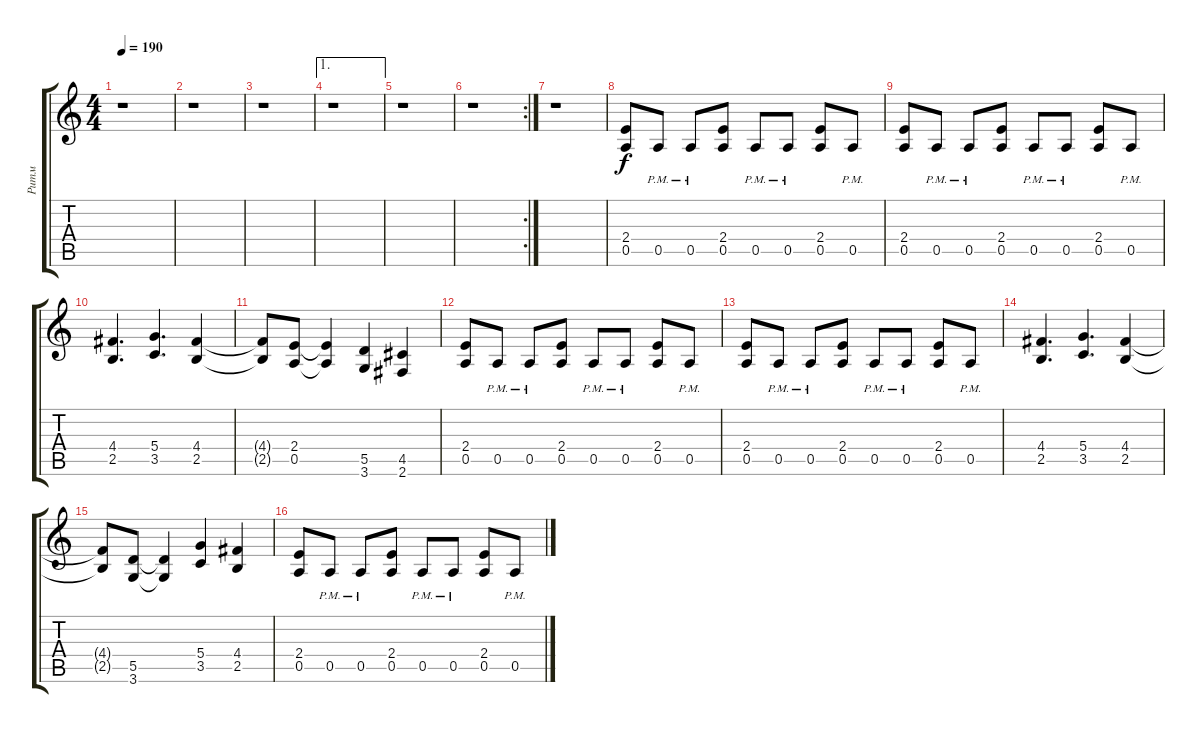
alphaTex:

\track ("Ритм" "Ритм") {instrument distortionguitar}
\staff {score tabs}
\tuning (E4 B3 G3 D3 A2 E2) {hide}
\ts (4 4)
\tempo 190
\clef g2
\ks c
r.1{dy f} |
r.1 |
r.1 |
\ae 1
r.1 |
r.1 |
\rc 2
r.1 |
r.1 |
(2.4 0.5).8 0.5{pm}.8 0.5{pm}.8 (2.4 0.5).8 0.5{pm}.8 0.5{pm}.8 (2.4 0.5).8 0.5{pm}.8 |
(2.4 0.5).8 0.5{pm}.8 0.5{pm}.8 (2.4 0.5).8 0.5{pm}.8 0.5{pm}.8 (2.4 0.5).8 0.5{pm}.8 |
(4.4 2.5).4{d} (5.4 3.5).4{d} (4.4 2.5).4 |
(4.4{t} 2.5{t}).8 (2.4 0.5).8 (2.4{t} 0.5{t}).4 (5.5 3.6).4 (4.5 2.6).4 |
(2.4 0.5).8 0.5{pm}.8 0.5{pm}.8 (2.4 0.5).8 0.5{pm}.8 0.5{pm}.8 (2.4 0.5).8 0.5{pm}.8 |
(2.4 0.5).8 0.5{pm}.8 0.5{pm}.8 (2.4 0.5).8 0.5{pm}.8 0.5{pm}.8 (2.4 0.5).8 0.5{pm}.8 |
(4.4 2.5).4{d} (5.4 3.5).4{d} (4.4 2.5).4 |
(4.4{t} 2.5{t}).8 (5.5 3.6).8 (5.5{t} 3.6{t}).4 (5.4 3.5).4 (4.4 2.5).4 |
(2.4 0.5).8 0.5{pm}.8 0.5{pm}.8 (2.4 0.5).8 0.5{pm}.8 0.5{pm}.8 (2.4 0.5).8 0.5{pm}.8
